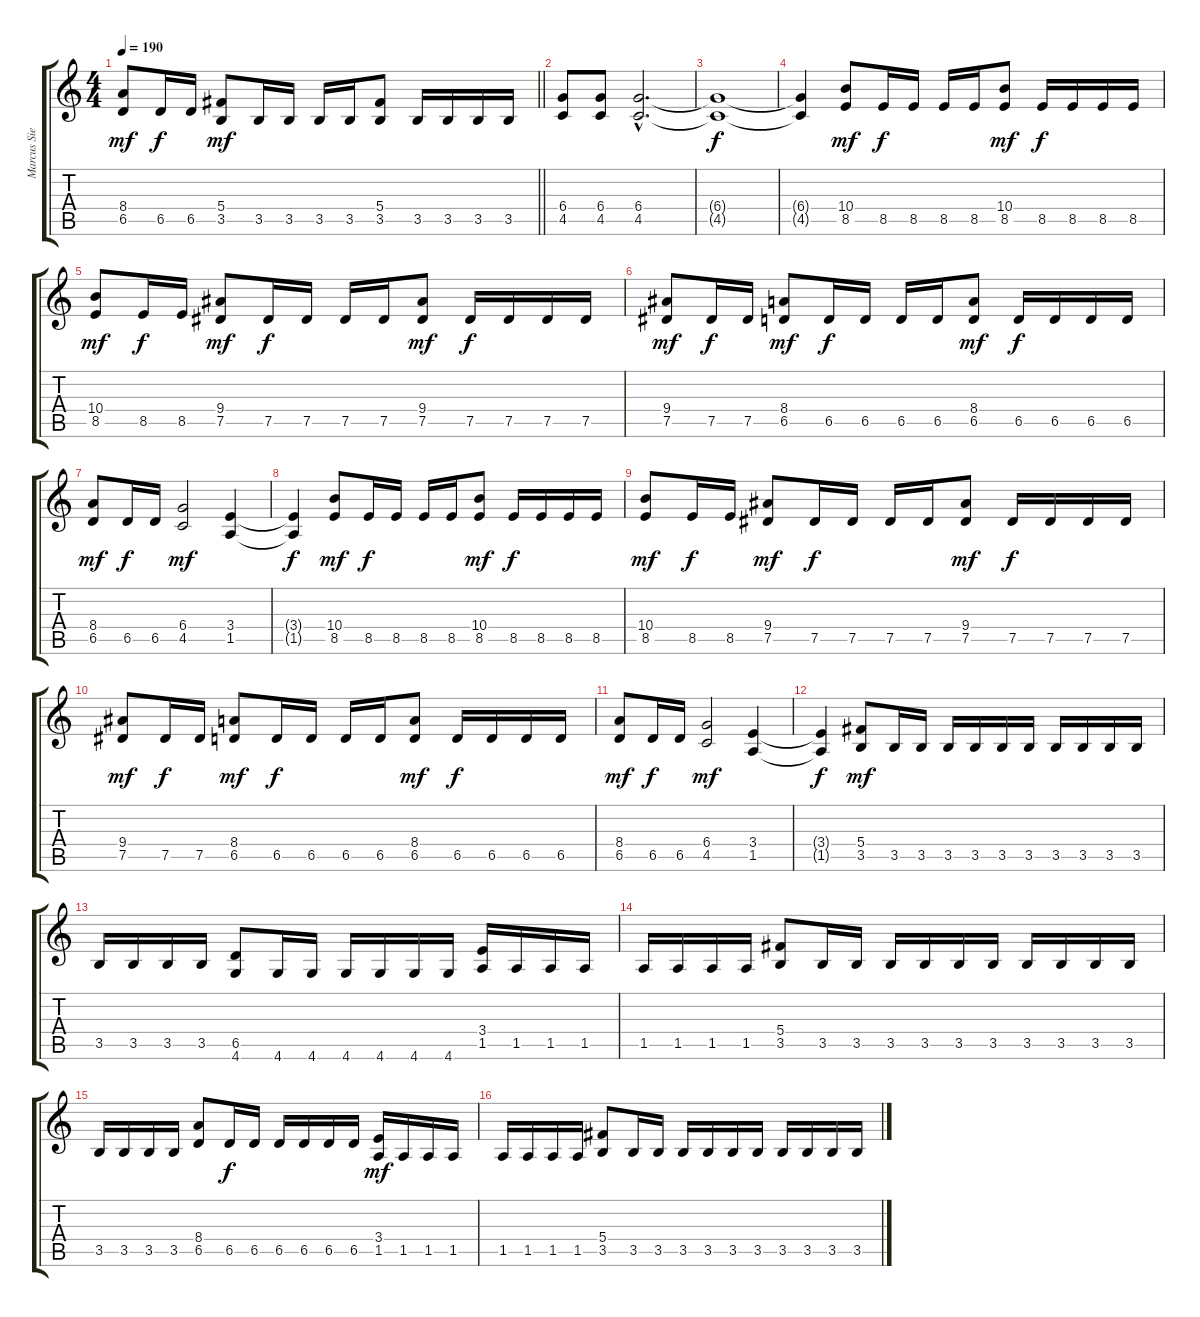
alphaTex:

\track ("Marcus Siepen" "Marcus Sie") {instrument distortionguitar}
\staff {score tabs}
\tuning (Eb4 Bb3 Gb3 Db3 Ab2 Eb2) {hide}
\ts (4 4)
\tempo 190
\clef g2
\barLineRight lightlight
\ks c
(8.4 6.5).8{dy mf} 6.5.16{dy f} 6.5.16 (5.4 3.5).8{dy mf} 3.5.16 3.5.16 3.5.16 3.5.16 (5.4 3.5).8 3.5.16 3.5.16 3.5.16 3.5.16 |
(6.4 4.5).8 (6.4 4.5).8 (6.4{hac} 4.5{hac}).2{d} |
(6.4{t} 4.5{t}).1{dy f} |
(6.4{t} 4.5{t}).4 (10.4 8.5).8{dy mf} 8.5.16{dy f} 8.5.16 8.5.16 8.5.16 (10.4 8.5).8{dy mf} 8.5.16{dy f} 8.5.16 8.5.16 8.5.16 |
(10.4 8.5).8{dy mf} 8.5.16{dy f} 8.5.16 (9.4 7.5).8{dy mf} 7.5.16{dy f} 7.5.16 7.5.16 7.5.16 (9.4 7.5).8{dy mf} 7.5.16{dy f} 7.5.16 7.5.16 7.5.16 |
(9.4 7.5).8{dy mf} 7.5.16{dy f} 7.5.16 (8.4 6.5).8{dy mf} 6.5.16{dy f} 6.5.16 6.5.16 6.5.16 (8.4 6.5).8{dy mf} 6.5.16{dy f} 6.5.16 6.5.16 6.5.16 |
(8.4 6.5).8{dy mf} 6.5.16{dy f} 6.5.16 (6.4 4.5).2{dy mf} (3.4 1.5).4 |
(3.4{t} 1.5{t}).4{dy f} (10.4 8.5).8{dy mf} 8.5.16{dy f} 8.5.16 8.5.16 8.5.16 (10.4 8.5).8{dy mf} 8.5.16{dy f} 8.5.16 8.5.16 8.5.16 |
(10.4 8.5).8{dy mf} 8.5.16{dy f} 8.5.16 (9.4 7.5).8{dy mf} 7.5.16{dy f} 7.5.16 7.5.16 7.5.16 (9.4 7.5).8{dy mf} 7.5.16{dy f} 7.5.16 7.5.16 7.5.16 |
(9.4 7.5).8{dy mf} 7.5.16{dy f} 7.5.16 (8.4 6.5).8{dy mf} 6.5.16{dy f} 6.5.16 6.5.16 6.5.16 (8.4 6.5).8{dy mf} 6.5.16{dy f} 6.5.16 6.5.16 6.5.16 |
(8.4 6.5).8{dy mf} 6.5.16{dy f} 6.5.16 (6.4 4.5).2{dy mf} (3.4 1.5).4 |
(3.4{t} 1.5{t}).4{dy f} (5.4 3.5).8{dy mf} 3.5.16 3.5.16 3.5.16 3.5.16 3.5.16 3.5.16 3.5.16 3.5.16 3.5.16 3.5.16 |
3.5.16 3.5.16 3.5.16 3.5.16 (6.5 4.6).8 4.6.16 4.6.16 4.6.16 4.6.16 4.6.16 4.6.16 (3.4 1.5).16 1.5.16 1.5.16 1.5.16 |
1.5.16 1.5.16 1.5.16 1.5.16 (5.4 3.5).8 3.5.16 3.5.16 3.5.16 3.5.16 3.5.16 3.5.16 3.5.16 3.5.16 3.5.16 3.5.16 |
3.5.16 3.5.16 3.5.16 3.5.16 (8.4 6.5).8 6.5.16{dy f} 6.5.16 6.5.16 6.5.16 6.5.16 6.5.16 (3.4 1.5).16{dy mf} 1.5.16 1.5.16 1.5.16 |
1.5.16 1.5.16 1.5.16 1.5.16 (5.4 3.5).8 3.5.16 3.5.16 3.5.16 3.5.16 3.5.16 3.5.16 3.5.16 3.5.16 3.5.16 3.5.16
